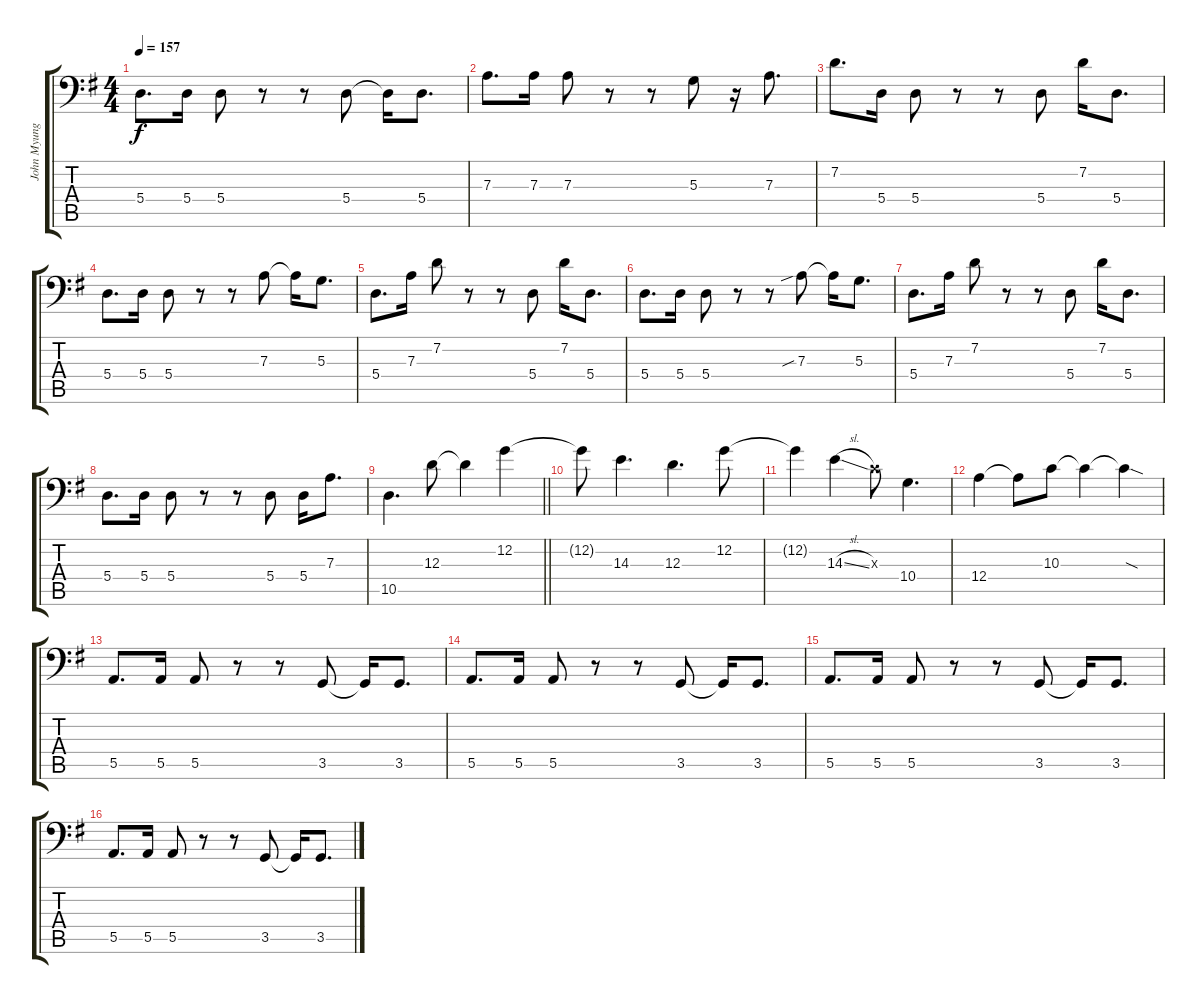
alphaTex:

\track ("John Myung" "John Myung") {instrument electricbassfinger}
\staff {score tabs}
\tuning (C3 G2 D2 A1 E1 B0) {hide}
\ts (4 4)
\tempo 157
\clef f4
\ks g
5.4.8{d dy f} 5.4.16 5.4.8 r.8 r.8 5.4.8 5.4{t}.16 5.4.8{d} |
7.3.8{d} 7.3.16 7.3.8 r.8 r.8 5.3.8 r.16 7.3.8{d} |
7.2.8{d} 5.4.16 5.4.8 r.8 r.8 5.4.8 7.2.16 5.4.8{d} |
5.4.8{d} 5.4.16 5.4.8 r.8 r.8 7.3.8 7.3{t}.16 5.3.8{d} |
5.4.8{d} 7.3.16 7.2.8 r.8 r.8 5.4.8 7.2.16 5.4.8{d} |
5.4.8{d} 5.4.16 5.4.8 r.8 r.8 7.3{sib}.8 7.3{t}.16 5.3.8{d} |
5.4.8{d} 7.3.16 7.2.8 r.8 r.8 5.4.8 7.2.16 5.4.8{d} |
5.4.8{d} 5.4.16 5.4.8 r.8 r.8 5.4.8 5.4.16 7.3.8{d} |
\barLineRight lightlight
10.5.4{d} 12.3.8 12.3{t}.4 12.2.4 |
12.2{t}.8 14.3.4{d} 12.3.4{d} 12.2.8 |
12.2{t}.4 14.3{sl}.4 10.3{x}.8 10.4.4{d} |
12.4.4 12.4{t}.8 10.3.8{volume 14 instrument electricbassfinger} 10.3{t}.4 10.3{sod t}.4 |
5.5.8{d} 5.5.16 5.5.8 r.8 r.8 3.5.8 3.5{t}.16 3.5.8{d} |
5.5.8{d} 5.5.16 5.5.8 r.8 r.8 3.5.8 3.5{t}.16 3.5.8{d} |
5.5.8{d} 5.5.16 5.5.8 r.8 r.8 3.5.8 3.5{t}.16 3.5.8{d} |
5.5.8{d} 5.5.16 5.5.8 r.8 r.8 3.5.8 3.5{t}.16 3.5.8{d}
